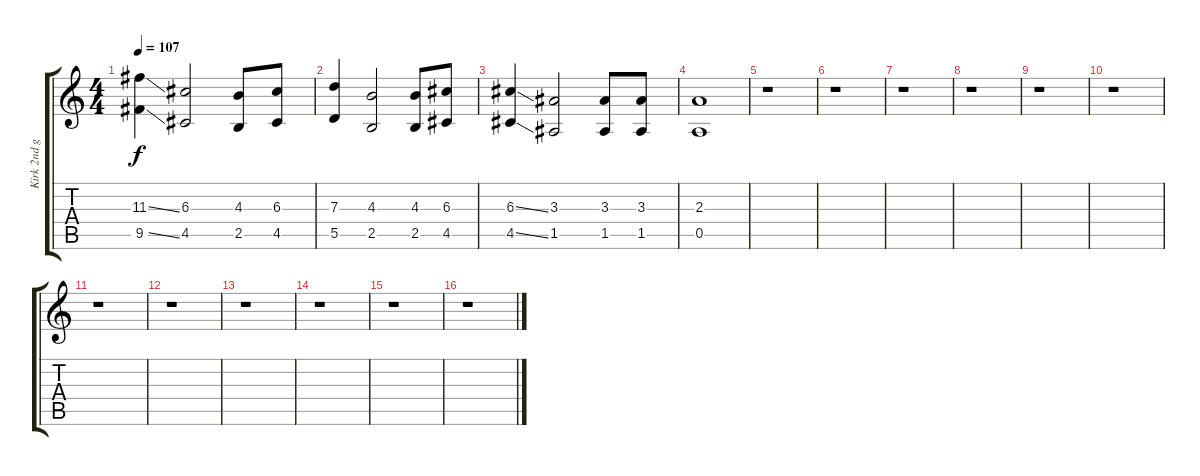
\track ("Kirk 2nd guitar" "Kirk 2nd g") {instrument distortionguitar}
\staff {score tabs}
\tuning (E4 B3 G3 D3 A2 E2) {hide}
\ts (4 4)
\tempo 107
\clef g2
\ks c
(11.3{ss} 9.5{ss}).4{dy f} (6.3 4.5).2 (4.3 2.5).8 (6.3 4.5).8 |
(7.3 5.5).4 (4.3 2.5).2 (4.3 2.5).8 (6.3 4.5).8 |
(6.3{ss} 4.5{ss}).4 (3.3 1.5).2 (3.3 1.5).8 (3.3 1.5).8 |
(2.3 0.5).1 |
r.1 |
r.1 |
r.1 |
r.1 |
r.1 |
r.1 |
r.1 |
r.1 |
r.1 |
r.1 |
r.1 |
r.1
